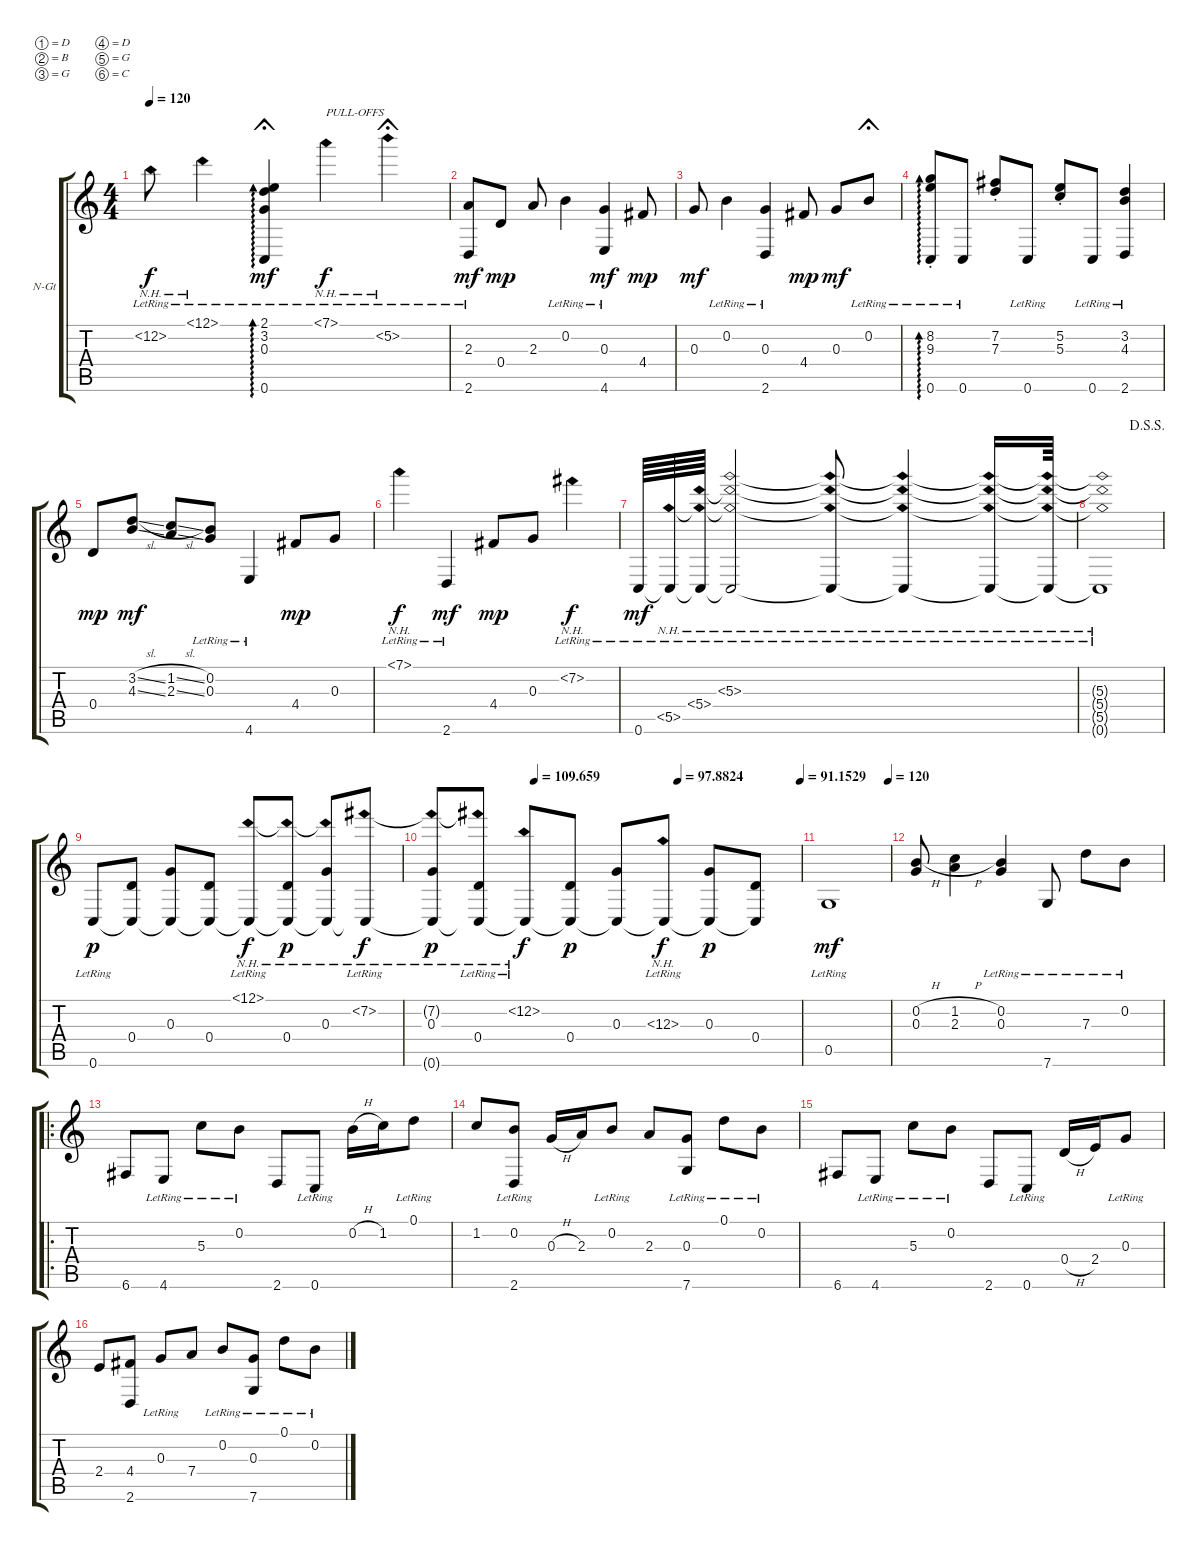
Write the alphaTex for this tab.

\defaultSystemsLayout 4
\bracketExtendMode groupsimilarinstruments
\firstSystemTrackNameOrientation horizontal
\otherSystemsTrackNameOrientation horizontal
\track ("Nylon Guitar" "N-Gt") {instrument acousticguitarnylon}
\staff {score tabs}
\tuning (D4 B3 G3 D3 G2 C2)
\ts (4 4)
\tempo 120
\clef g2
\ks c
12.2{nh lr}.8{dy f} 12.1{nh lr}.4 (0.6{lr} 0.3{lr} 3.2{lr} 2.1{lr}).4{ad 0 dy mf fermata (short 0.04)} 7.1{nh lr}.4{txt "PULL-OFFS" dy f} 5.2{nh lr}.4{fermata (short 0.49)} |
(2.6{lr} 2.3{lr}).8{dy mf} 0.4.8{dy mp} 2.3.8 0.2{lr}.4 (4.6{lr} 0.3{lr}).4{dy mf} 4.4.8{dy mp} |
0.3.8{dy mf} 0.2{lr}.4 (2.6{lr} 0.3{lr}).4 4.4.8{dy mp} 0.3.8{dy mf} 0.2{lr}.8{fermata (short 0.12)} |
(0.6{lr} 9.3 8.2{st}).8{ad 0} 0.6{lr}.8 (7.3 7.2{st}).8 0.6{lr}.8 (5.3{st} 5.2).8 0.6{lr}.8 (2.6{lr} 4.3{lr} 3.2{lr}).4 |
0.4.8{dy mp} (4.3{sl} 3.2{sl}).8{dy mf} (2.3{sl} 1.2{sl}).8 (0.3{lr} 0.2{lr}).8 4.6{lr}.4 4.4.8{dy mp} 0.3.8 |
7.1{nh lr}.4{dy f} 2.6{lr}.4{dy mf} 4.4.8{dy mp} 0.3.8 7.2{nh lr}.4{dy f} |
0.6{lr}.64{dy mf} (5.5{nh lr} 0.6{lr t}).64 (5.4{nh lr} 5.5{nh lr t} 0.6{lr t}).64 (5.3{nh lr} 5.4{nh lr t} 5.5{nh lr t} 0.6{lr t}).2 (5.3{nh lr t} 5.4{nh lr t} 5.5{nh lr t} 0.6{lr t}).8 (5.3{nh lr t} 5.4{nh lr t} 5.5{nh lr t} 0.6{lr t}).4 (5.3{nh lr t} 5.4{nh lr t} 5.5{nh lr t} 0.6{lr t}).16 (5.3{nh lr t} 5.4{nh lr t} 5.5{nh lr t} 0.6{lr t}).64 |
\jump dalsegnosegno
(5.3{nh lr t} 5.4{nh lr t} 5.5{nh lr t} 0.6{lr t}).1 |
0.6{lr}.8{dy p} (0.4 0.6{t}).8 (0.3 0.6{t}).8 (0.4 0.6{t}).8 (12.1{nh lr} 0.6{t}).8{dy f} (0.4 12.1{nh t} 0.6{t}).8{dy p} (0.3 12.1{nh t} 0.6{t}).8 (7.2{nh lr} 0.6{t}).8{dy f} |
\tempo (109.659 0.28125)
\tempo (97.8824 0.66875)
\tempo (91.1529 1)
(0.3 7.2{nh t} 0.6{t}).8{dy p} (0.4 7.2{nh lr t} 0.6{t}).8 (12.2{nh lr} 0.6{t}).8{dy f} (0.4 0.6{t}).8{dy p} (0.3 0.6{t}).8 (0.6{t} 12.3{nh lr}).8{dy f} (0.3 0.6{t}).8{dy p} (0.4 0.6{t}).8 |
\tempo (120 0.975)
0.5{lr}.1{dy mf} |
(0.3{h} 0.2{h}).8 (2.3{h} 1.2{h}).4 (0.3{lr} 0.2{lr}).4 7.6{lr}.8 7.3{lr}.8 0.2{lr}.8 |
\ro
6.6.8 4.6{lr}.8 5.3{lr}.8 0.2{lr}.8 2.6.8 0.6{lr}.8 0.2{h}.16 1.2.16 0.1{lr}.8 |
1.2.8 (0.2{lr} 2.6{lr}).8 0.3{h}.16 2.3.16 0.2{lr}.8 2.3.8 (7.6{lr} 0.3{lr}).8 0.1{lr}.8 0.2{lr}.8 |
6.6.8 4.6{lr}.8 5.3{lr}.8 0.2{lr}.8 2.6.8 0.6{lr}.8 0.4{h}.16 2.4.16 0.3{lr}.8 |
2.4.8 (2.6 4.4).8 0.3{lr}.8 7.4.8 0.2{lr}.8 (7.6{lr} 0.3{lr}).8 0.1{lr}.8 0.2{lr}.8
